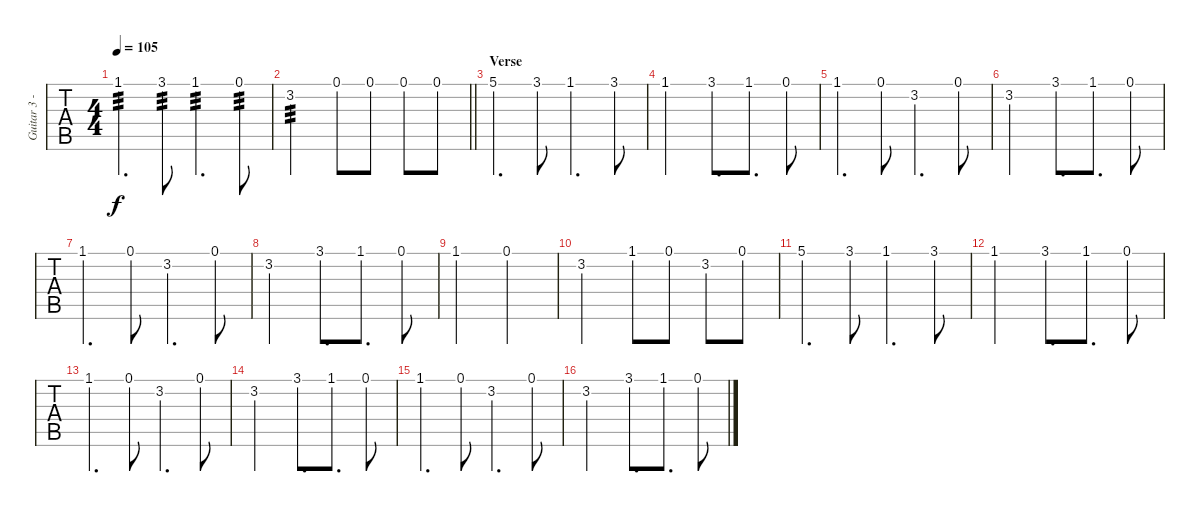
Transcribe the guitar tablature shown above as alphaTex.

\track ("Guitar 3 - Harmonies" "Guitar 3 -") {instrument overdrivenguitar}
\staff {tabs}
\tuning (E4 B3 G3 D3 A2 E2) {hide}
\ts (4 4)
\tempo 105
\clef g2
\ks c
1.1.4{d tp 3 dy f} 3.1.8{tp 3} 1.1.4{d tp 3} 0.1.8{tp 3} |
\barLineRight lightlight
3.2.2{tp 3} 0.1.8 0.1.8 0.1.8 0.1.8 |
\section ("" "Verse")
5.1.4{d} 3.1.8 1.1.4{d} 3.1.8 |
1.1.2 3.1.8{d} 1.1.8{d} 0.1.8 |
1.1.4{d} 0.1.8 3.2.4{d} 0.1.8 |
3.2.2 3.1.8{d} 1.1.8{d} 0.1.8 |
1.1.4{d} 0.1.8 3.2.4{d} 0.1.8 |
3.2.2 3.1.8{d} 1.1.8{d} 0.1.8 |
1.1.2 0.1.2 |
3.2.2 1.1.8 0.1.8 3.2.8 0.1.8 |
5.1.4{d} 3.1.8 1.1.4{d} 3.1.8 |
1.1.2 3.1.8{d} 1.1.8{d} 0.1.8 |
1.1.4{d} 0.1.8 3.2.4{d} 0.1.8 |
3.2.2 3.1.8{d} 1.1.8{d} 0.1.8 |
1.1.4{d} 0.1.8 3.2.4{d} 0.1.8 |
3.2.2 3.1.8{d} 1.1.8{d} 0.1.8
